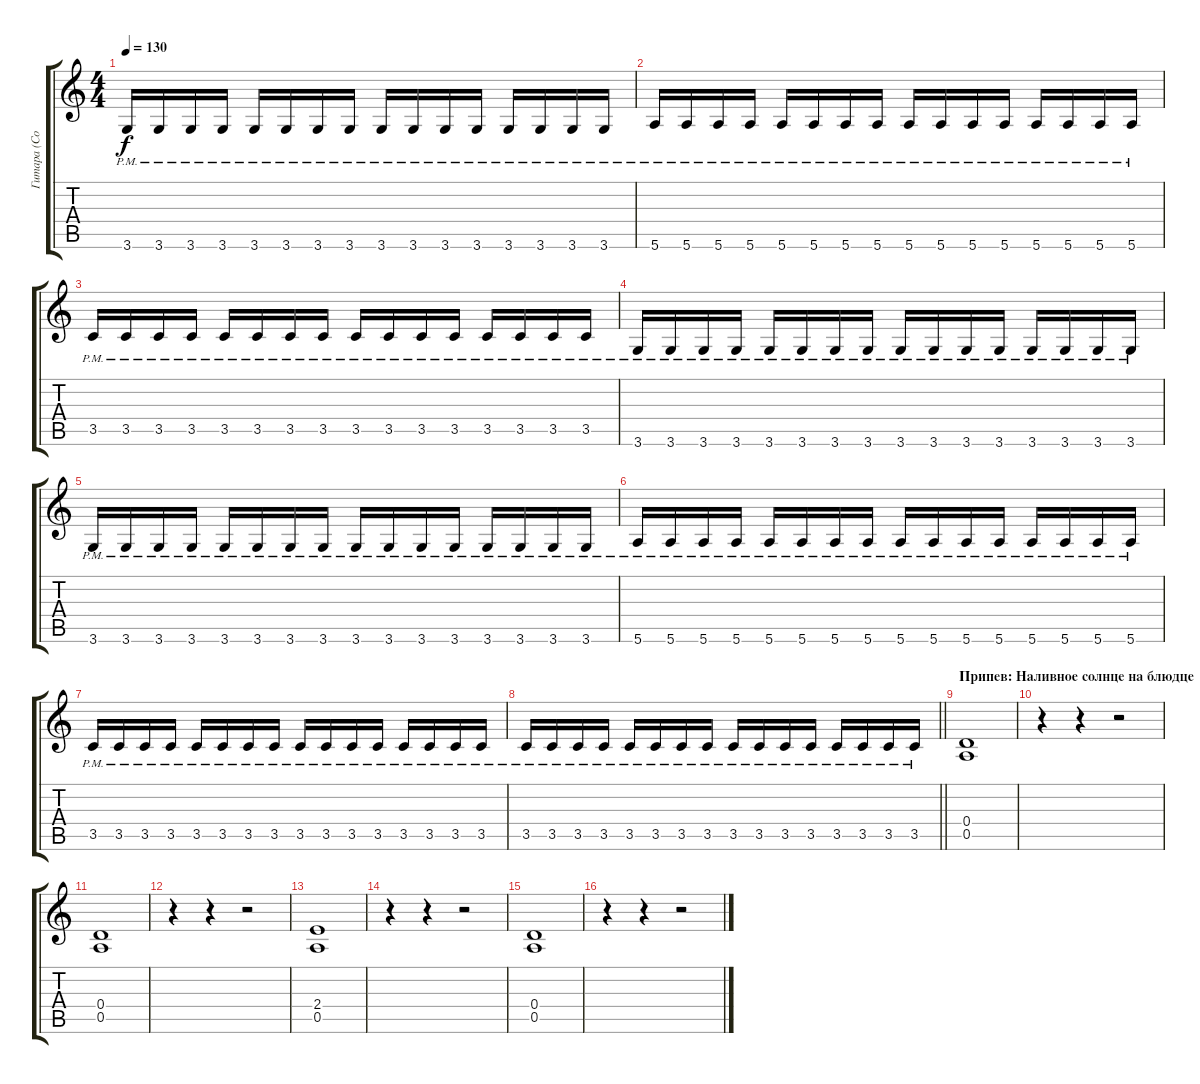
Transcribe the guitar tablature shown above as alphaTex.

\track ("Гитара (Соло)" "Гитара (Со") {instrument overdrivenguitar}
\staff {score tabs}
\tuning (E4 B3 G3 D3 A2 E2) {hide}
\ts (4 4)
\tempo 130
\clef g2
\ks c
3.6{pm}.16{dy f} 3.6{pm}.16 3.6{pm}.16 3.6{pm}.16 3.6{pm}.16 3.6{pm}.16 3.6{pm}.16 3.6{pm}.16 3.6{pm}.16 3.6{pm}.16 3.6{pm}.16 3.6{pm}.16 3.6{pm}.16 3.6{pm}.16 3.6{pm}.16 3.6{pm}.16 |
5.6{pm}.16 5.6{pm}.16 5.6{pm}.16 5.6{pm}.16 5.6{pm}.16 5.6{pm}.16 5.6{pm}.16 5.6{pm}.16 5.6{pm}.16 5.6{pm}.16 5.6{pm}.16 5.6{pm}.16 5.6{pm}.16 5.6{pm}.16 5.6{pm}.16 5.6{pm}.16 |
3.5{pm}.16 3.5{pm}.16 3.5{pm}.16 3.5{pm}.16 3.5{pm}.16 3.5{pm}.16 3.5{pm}.16 3.5{pm}.16 3.5{pm}.16 3.5{pm}.16 3.5{pm}.16 3.5{pm}.16 3.5{pm}.16 3.5{pm}.16 3.5{pm}.16 3.5{pm}.16 |
3.6{pm}.16 3.6{pm}.16 3.6{pm}.16 3.6{pm}.16 3.6{pm}.16 3.6{pm}.16 3.6{pm}.16 3.6{pm}.16 3.6{pm}.16 3.6{pm}.16 3.6{pm}.16 3.6{pm}.16 3.6{pm}.16 3.6{pm}.16 3.6{pm}.16 3.6{pm}.16 |
3.6{pm}.16 3.6{pm}.16 3.6{pm}.16 3.6{pm}.16 3.6{pm}.16 3.6{pm}.16 3.6{pm}.16 3.6{pm}.16 3.6{pm}.16 3.6{pm}.16 3.6{pm}.16 3.6{pm}.16 3.6{pm}.16 3.6{pm}.16 3.6{pm}.16 3.6{pm}.16 |
5.6{pm}.16 5.6{pm}.16 5.6{pm}.16 5.6{pm}.16 5.6{pm}.16 5.6{pm}.16 5.6{pm}.16 5.6{pm}.16 5.6{pm}.16 5.6{pm}.16 5.6{pm}.16 5.6{pm}.16 5.6{pm}.16 5.6{pm}.16 5.6{pm}.16 5.6{pm}.16 |
3.5{pm}.16 3.5{pm}.16 3.5{pm}.16 3.5{pm}.16 3.5{pm}.16 3.5{pm}.16 3.5{pm}.16 3.5{pm}.16 3.5{pm}.16 3.5{pm}.16 3.5{pm}.16 3.5{pm}.16 3.5{pm}.16 3.5{pm}.16 3.5{pm}.16 3.5{pm}.16 |
\barLineRight lightlight
3.5{pm}.16 3.5{pm}.16 3.5{pm}.16 3.5{pm}.16 3.5{pm}.16 3.5{pm}.16 3.5{pm}.16 3.5{pm}.16 3.5{pm}.16 3.5{pm}.16 3.5{pm}.16 3.5{pm}.16 3.5{pm}.16 3.5{pm}.16 3.5{pm}.16 3.5{pm}.16 |
\section ("" "Припев: Наливное солнце на блюдце")
(0.4 0.5).1 |
r.4 r.4 r.2 |
(0.4 0.5).1 |
r.4 r.4 r.2 |
(2.4 0.5).1 |
r.4 r.4 r.2 |
(0.4 0.5).1 |
r.4 r.4 r.2
